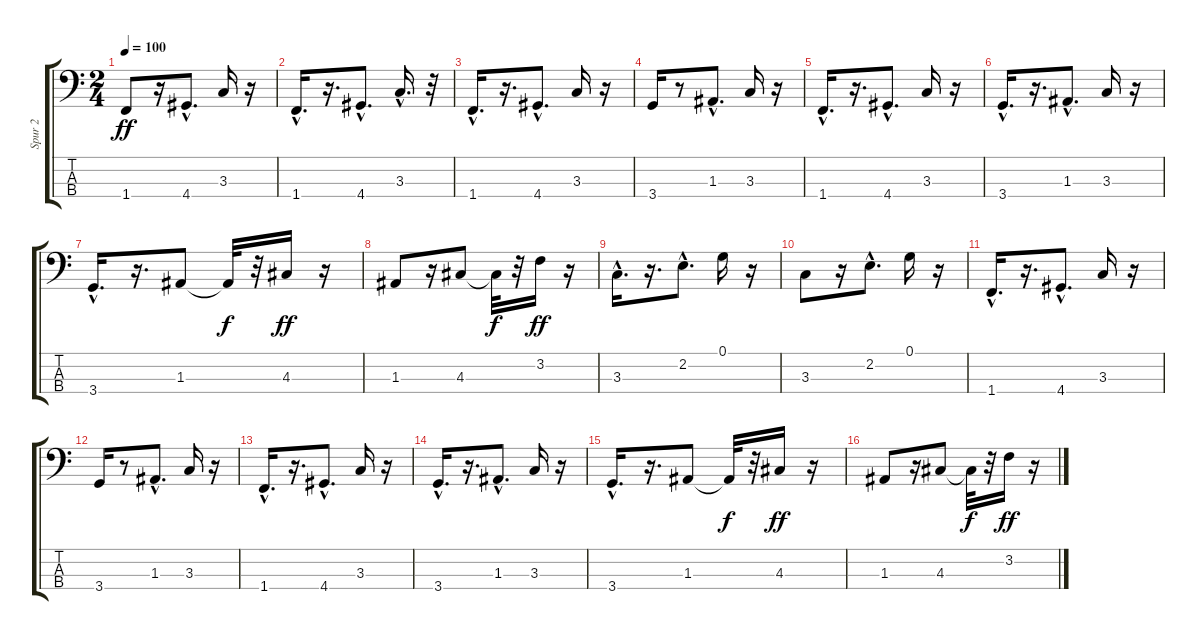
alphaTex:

\track ("Spur 2" "Spur 2") {instrument electricguitarjazz}
\staff {score tabs}
\tuning (G2 D2 A1 E1) {hide}
\ts (2 4)
\tempo 100
\clef f4
\ks c
1.4.8{dy ff volume 13} r.16 4.4{hac}.8{d} 3.3.16 r.16 |
1.4{hac}.16{d} r.16{d} 4.4{hac}.8{d} 3.3{hac}.16{d} r.32 |
1.4{hac}.16{d volume 13} r.16{d} 4.4{hac}.8{d} 3.3.16 r.16 |
3.4.16 r.8 1.3{hac}.8{d} 3.3.16 r.16 |
1.4{hac}.16{d} r.16{d} 4.4{hac}.8{d} 3.3.16 r.16 |
3.4{hac}.16{d} r.16{d} 1.3{hac}.8{d} 3.3.16 r.16 |
3.4{hac}.16{d} r.16{d} 1.3.8 1.3{t}.32{dy f} r.32 4.3.16{dy ff} r.16 |
1.3.8 r.16 4.3.8 4.3{t}.32{dy f} r.32 3.2.16{dy ff} r.16 |
3.3{hac}.16{d} r.16{d} 2.2{hac}.8{d} 0.1.16 r.16 |
3.3.8 r.16 2.2{hac}.8{d} 0.1.16 r.16 |
1.4{hac}.16{d volume 13} r.16{d} 4.4{hac}.8{d} 3.3.16 r.16 |
3.4.16 r.8 1.3{hac}.8{d} 3.3.16 r.16 |
1.4{hac}.16{d} r.16{d} 4.4{hac}.8{d} 3.3.16 r.16 |
3.4{hac}.16{d} r.16{d} 1.3{hac}.8{d} 3.3.16 r.16 |
3.4{hac}.16{d} r.16{d} 1.3.8 1.3{t}.32{dy f} r.32 4.3.16{dy ff} r.16 |
1.3.8 r.16 4.3.8 4.3{t}.32{dy f} r.32 3.2.16{dy ff} r.16
